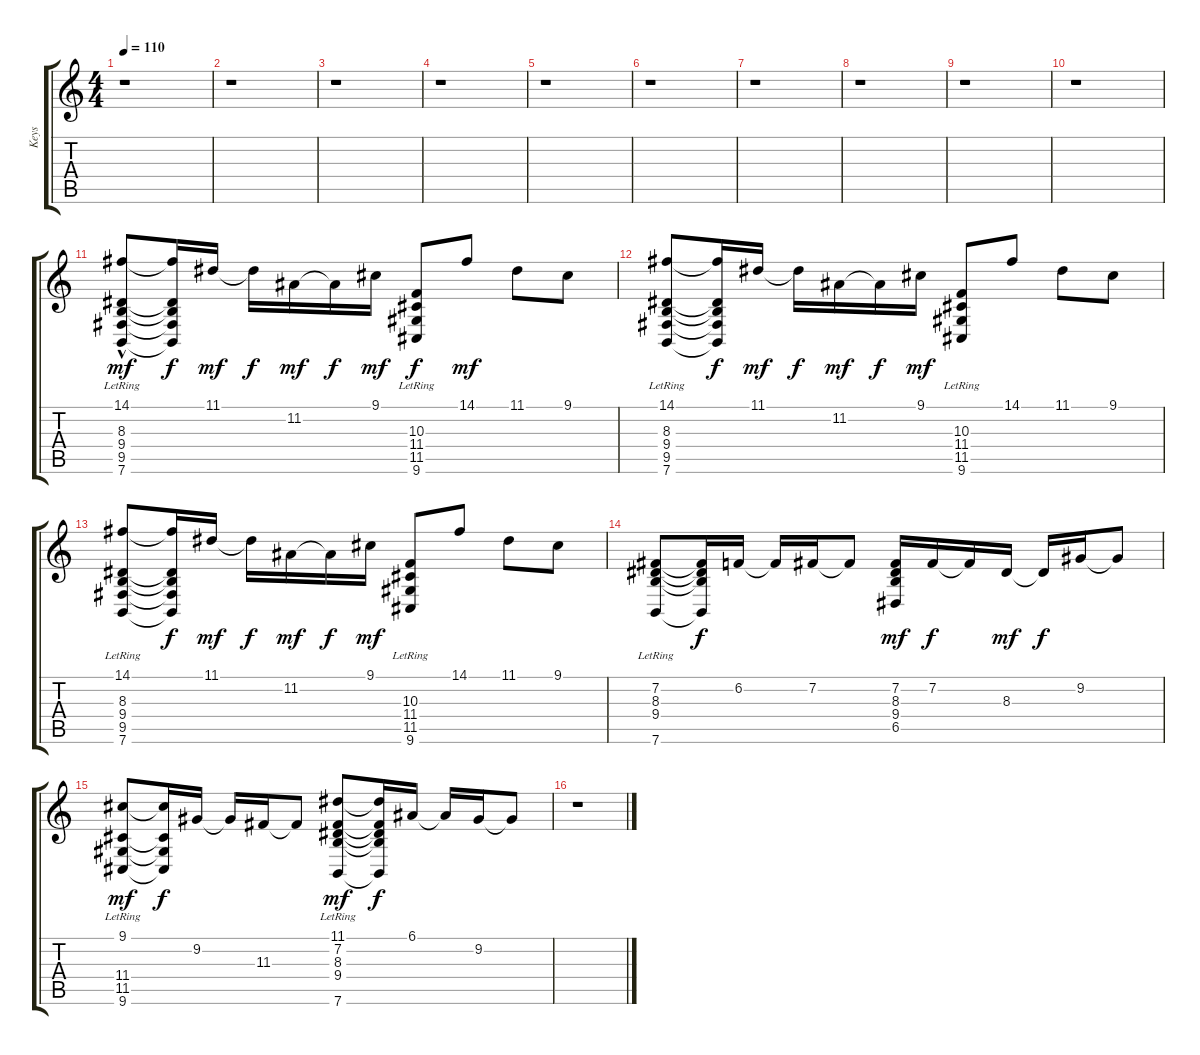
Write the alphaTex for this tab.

\track ("Keys" "Keys") {instrument acousticgrandpiano}
\staff {score tabs}
\tuning (E4 B3 G3 D3 A2 E2) {hide}
\ts (4 4)
\tempo 110
\clef g2
\ks c
r.1{dy f} |
r.1 |
r.1 |
r.1 |
r.1 |
r.1 |
r.1 |
r.1 |
r.1 |
r.1 |
(14.1 8.3{hac lr} 9.4{hac lr} 9.5{hac lr} 7.6{hac lr}).8{dy mf instrument acousticgrandpiano} (14.1{t} 8.3{t} 9.4{t} 9.5{t} 7.6{t}).16{dy f} 11.1.16{dy mf} 11.1{t}.16{dy f} 11.2.16{dy mf} 11.2{t}.16{dy f} 9.1.16{dy mf} (10.3{lr} 11.4{lr} 11.5{lr} 9.6{lr}).8{dy f} 14.1.8{dy mf} 11.1.8 9.1.8 |
(14.1 8.3{lr} 9.4{lr} 9.5{lr} 7.6{lr}).8 (14.1{t} 8.3{t} 9.4{t} 9.5{t} 7.6{t}).16{dy f} 11.1.16{dy mf} 11.1{t}.16{dy f} 11.2.16{dy mf} 11.2{t}.16{dy f} 9.1.16{dy mf} (10.3{lr} 11.4{lr} 11.5{lr} 9.6{lr}).8 14.1.8 11.1.8 9.1.8 |
(14.1 8.3{lr} 9.4{lr} 9.5{lr} 7.6{lr}).8 (14.1{t} 8.3{t} 9.4{t} 9.5{t} 7.6{t}).16{dy f} 11.1.16{dy mf} 11.1{t}.16{dy f} 11.2.16{dy mf} 11.2{t}.16{dy f} 9.1.16{dy mf} (10.3{lr} 11.4{lr} 11.5{lr} 9.6{lr}).8 14.1.8 11.1.8 9.1.8 |
(7.2 8.3{lr} 9.4{lr} 7.6{lr}).8 (7.2{t} 8.3{t} 9.4{t} 7.6{t}).16{dy f} 6.2.16 6.2{t}.16 7.2.16 7.2{t}.8 (7.2 8.3 9.4 6.5).16{dy mf} 7.2.16{dy f} 7.2{t}.16 8.3.16{dy mf} 8.3{t}.16{dy f} 9.2.16 9.2{t}.8 |
(9.1 11.4{lr} 11.5{lr} 9.6{lr}).8{dy mf} (9.1{t} 11.4{t} 11.5{t} 9.6{t}).16{dy f} 9.2.16 9.2{t}.16 11.3.16 11.3{t}.8 (11.1 7.2{lr} 8.3{lr} 9.4{lr} 7.6{lr}).8{dy mf} (11.1{t} 7.2{t} 8.3{t} 9.4{t} 7.6{t}).16{dy f} 6.1.16 6.1{t}.16 9.2.16 9.2{t}.8 |
r.1
